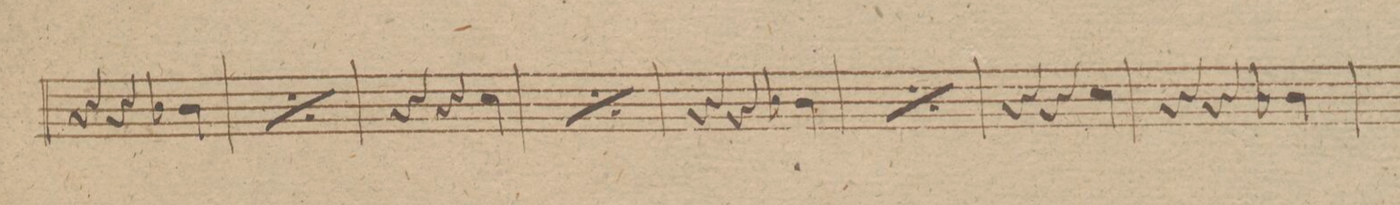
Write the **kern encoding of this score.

**kern	**dynam
*I"Clarino 1mo in E.	*
*clefG2	*
*k[f#c#g#d#]	*
*met(c|)	*
*M3/4	*
4r	.
4r	.
4ddX\	.
=217	=217
*rep	*
4r	.
4r	.
4ddX\	.
*Xrep	*
=218	=218
4r	.
4r	.
4ee\	.
=219	=219
*rep	*
4r	.
4r	.
4ee\	.
*Xrep	*
=220	=220
4r	.
4r	.
4ddX\	.
=221	=221
*rep	*
4r	.
4r	.
4ddX\	.
*Xrep	*
=222	=222
4r	.
4r	.
4ee\	.
=223	=223
4r	.
4r	.
4ddX\	.
=224	=224
*-	*-
